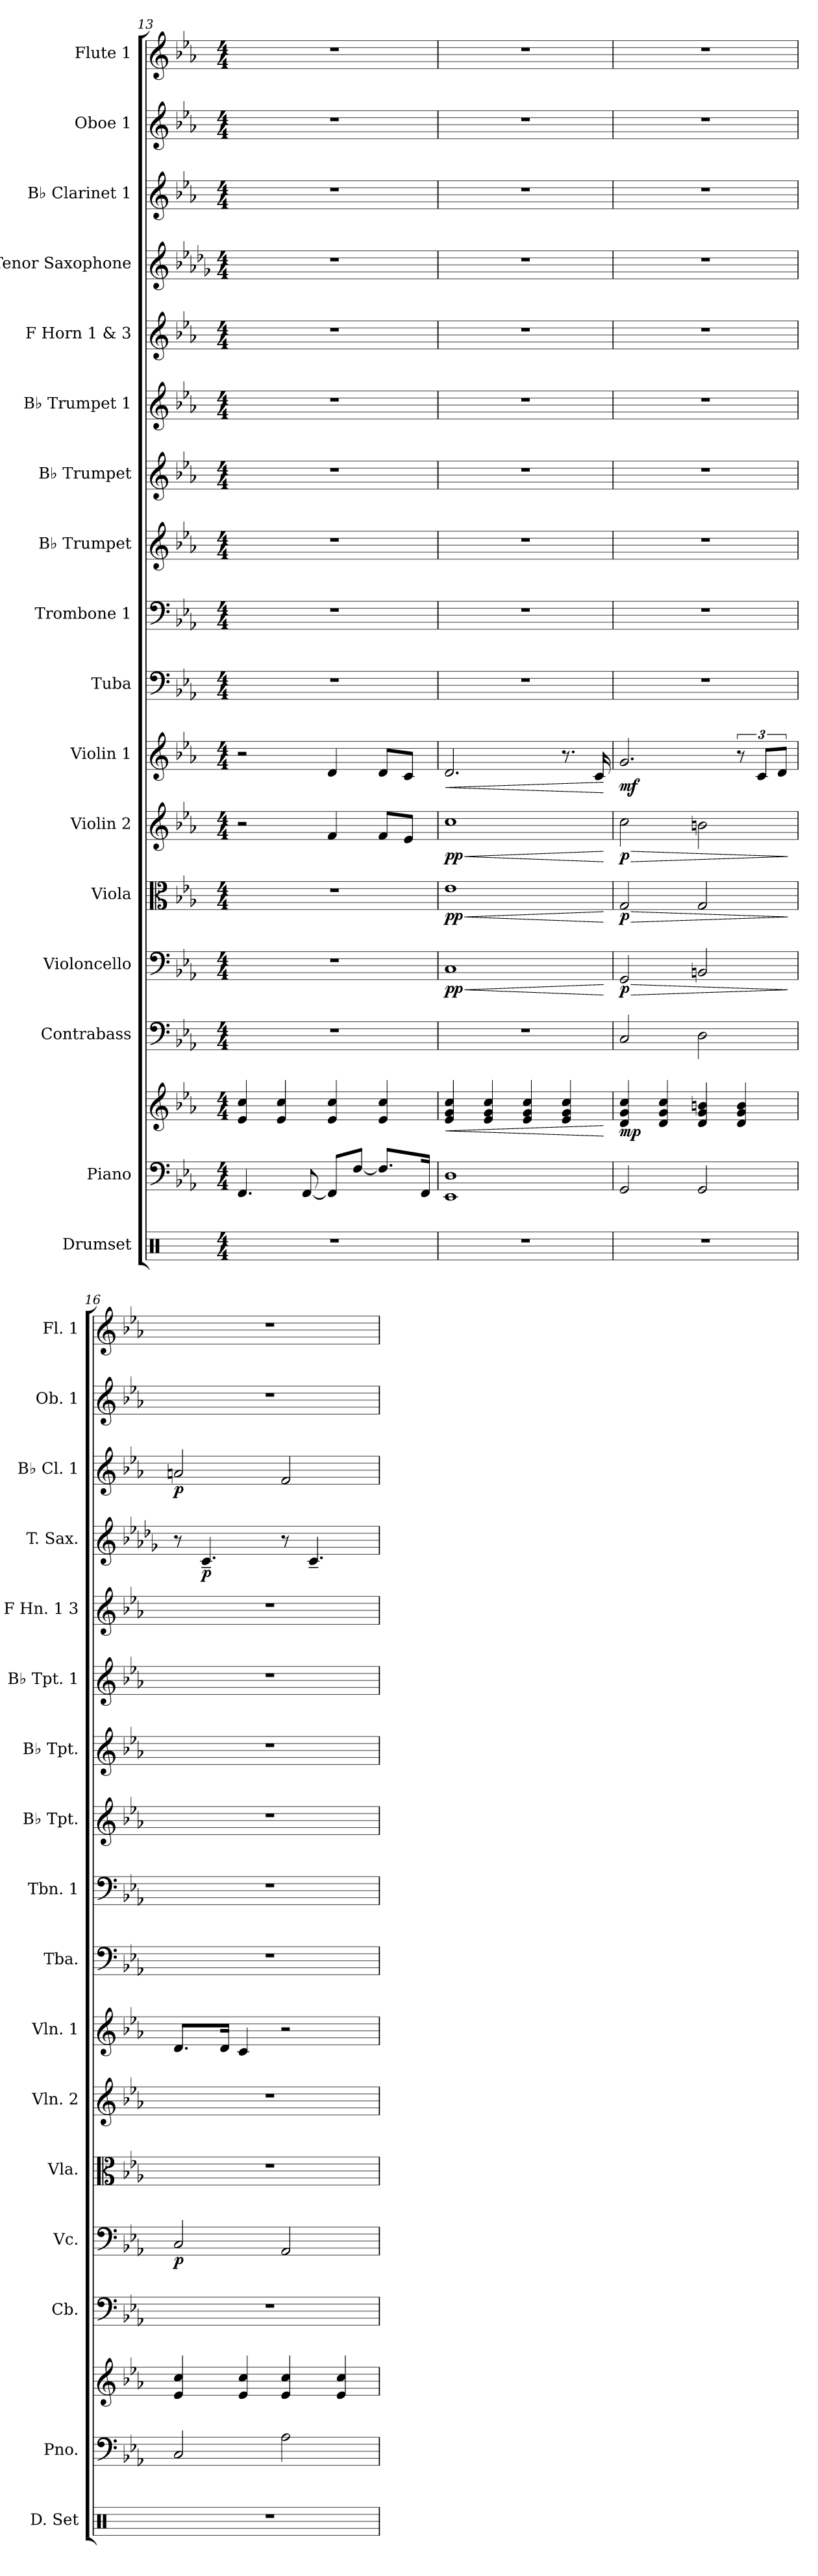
**kern	**kern	**kern	**dynam	**kern	**kern	**dynam	**kern	**dynam	**kern	**dynam	**kern	**dynam	**kern	**kern	**kern	**kern	**kern	**kern	**kern	**dynam	**kern	**dynam	**kern	**kern
*part17	*part16	*part16	*part16	*part15	*part14	*part14	*part13	*part13	*part12	*part12	*part11	*part11	*part10	*part9	*part8	*part7	*part6	*part5	*part4	*part4	*part3	*part3	*part2	*part1
*staff18	*staff17	*staff16	*staff16/17	*staff15	*staff14	*staff14	*staff13	*staff13	*staff12	*staff12	*staff11	*staff11	*staff10	*staff9	*staff8	*staff7	*staff6	*staff5	*staff4	*staff4	*staff3	*staff3	*staff2	*staff1
*I"Drumset	*I"Piano	*	*	*I"Contrabass	*I"Violoncello	*	*I"Viola	*	*I"Violin 2	*	*I"Violin 1	*	*I"Tuba	*I"Trombone 1	*I"B♭ Trumpet	*I"B♭ Trumpet	*I"B♭ Trumpet 1	*I"F Horn 1 &amp; 3	*I"Tenor Saxophone	*	*I"B♭ Clarinet 1	*	*I"Oboe 1	*I"Flute 1
*I'D. Set	*I'Pno.	*	*	*I'Cb.	*I'Vc.	*	*I'Vla.	*	*I'Vln. 2	*	*I'Vln. 1	*	*I'Tba.	*I'Tbn. 1	*I'B♭ Tpt.	*I'B♭ Tpt.	*I'B♭ Tpt. 1	*I'F Hn. 1 3	*I'T. Sax.	*	*I'B♭ Cl. 1	*	*I'Ob. 1	*I'Fl. 1
*clefX	*clefF4	*clefG2	*	*clefF4	*clefF4	*	*clefC3	*	*clefG2	*	*clefG2	*	*clefF4	*clefF4	*clefG2	*clefG2	*clefG2	*clefG2	*clefG2	*	*clefG2	*	*clefG2	*clefG2
*	*	*	*	*ITrd7c12	*	*	*	*	*	*	*	*	*	*	*ITrd1c2	*ITrd1c2	*ITrd1c2	*ITrd4c7	*ITrd8c14	*	*ITrd1c2	*	*	*
*k[]	*k[b-e-a-]	*k[b-e-a-]	*	*k[b-e-a-]	*k[b-e-a-]	*	*k[b-e-a-]	*	*k[b-e-a-]	*	*k[b-e-a-]	*	*k[b-e-a-]	*k[b-e-a-]	*k[b-e-a-d-g-]	*k[b-e-a-d-g-]	*k[b-e-a-d-g-]	*k[b-e-a-d-]	*k[b-e-a-d-g-]	*	*k[b-e-a-d-g-]	*	*k[b-e-a-]	*k[b-e-a-]
*M4/4	*M4/4	*M4/4	*	*M4/4	*M4/4	*	*M4/4	*	*M4/4	*	*M4/4	*	*M4/4	*M4/4	*M4/4	*M4/4	*M4/4	*M4/4	*M4/4	*	*M4/4	*	*M4/4	*M4/4
=13	=13	=13	=13	=13	=13	=13	=13	=13	=13	=13	=13	=13	=13	=13	=13	=13	=13	=13	=13	=13	=13	=13	=13	=13
1r	4.FF/	4e-/ 4cc/	.	1r	1r	.	1r	.	2r	.	2r	.	1r	1r	1r	1r	1r	1r	1r	.	1r	.	1r	1r
.	.	4e-/ 4cc/	.	.	.	.	.	.	.	.	.	.	.	.	.	.	.	.	.	.	.	.	.	.
.	[8FF/	.	.	.	.	.	.	.	.	.	.	.	.	.	.	.	.	.	.	.	.	.	.	.
.	8FF/L]	4e-/ 4cc/	.	.	.	.	.	.	4f/	.	4d/	.	.	.	.	.	.	.	.	.	.	.	.	.
.	[8F/J	.	.	.	.	.	.	.	.	.	.	.	.	.	.	.	.	.	.	.	.	.	.	.
.	8.F/L]	4e-/ 4cc/	.	.	.	.	.	.	8f/L	.	8d/L	.	.	.	.	.	.	.	.	.	.	.	.	.
.	.	.	.	.	.	.	.	.	8e-/J	.	8c/J	.	.	.	.	.	.	.	.	.	.	.	.	.
.	16FF/Jk	.	.	.	.	.	.	.	.	.	.	.	.	.	.	.	.	.	.	.	.	.	.	.
=14	=14	=14	=14	=14	=14	=14	=14	=14	=14	=14	=14	=14	=14	=14	=14	=14	=14	=14	=14	=14	=14	=14	=14	=14
!	!	!	!LO:HP:b	!	!	!LO:HP:b	!	!LO:HP:b	!	!LO:HP:b	!	!LO:HP:b	!	!	!	!	!	!	!	!	!	!	!	!
!	!	!	!	!	!	!LO:DY:n=1:b	!	!LO:DY:n=1:b	!	!LO:DY:n=1:b	!	!	!	!	!	!	!	!	!	!	!	!	!	!
1r	1EE- 1D	4e-/ 4g/ 4cc/	<	1r	1C	< pp	1e-	< pp	1cc	< pp	2.d/	<	1r	1r	1r	1r	1r	1r	1r	.	1r	.	1r	1r
.	.	4e-/ 4g/ 4cc/	.	.	.	.	.	.	.	.	.	.	.	.	.	.	.	.	.	.	.	.	.	.
.	.	4e-/ 4g/ 4cc/	.	.	.	.	.	.	.	.	.	.	.	.	.	.	.	.	.	.	.	.	.	.
.	.	4e-/ 4g/ 4cc/	.	.	.	.	.	.	.	.	8.r	.	.	.	.	.	.	.	.	.	.	.	.	.
.	.	.	.	.	.	.	.	.	.	.	16c/	.	.	.	.	.	.	.	.	.	.	.	.	.
.	.	.	[	.	.	[	.	[	.	[	.	[	.	.	.	.	.	.	.	.	.	.	.	.
=15	=15	=15	=15	=15	=15	=15	=15	=15	=15	=15	=15	=15	=15	=15	=15	=15	=15	=15	=15	=15	=15	=15	=15	=15
!	!	!	!LO:DY:b	!	!	!LO:HP:b	!	!LO:HP:b	!	!LO:HP:b	!	!	!	!	!	!	!	!	!	!	!	!	!	!
!	!	!	!	!	!	!LO:DY:n=1:b	!	!LO:DY:n=1:b	!	!LO:DY:n=1:b	!	!LO:DY:b	!	!	!	!	!	!	!	!	!	!	!	!
1r	2GG/	4d/ 4g/ 4cc/	mp	2CC/	2GG/	> p	2G/	> p	2cc\	> p	2.g/	mf	1r	1r	1r	1r	1r	1r	1r	.	1r	.	1r	1r
.	.	4d/ 4g/ 4cc/	.	.	.	.	.	.	.	.	.	.	.	.	.	.	.	.	.	.	.	.	.	.
.	2GG/	4d/ 4g/ 4bn/	.	2DD\	2BBn/	.	2G/	.	2bn\	.	.	.	.	.	.	.	.	.	.	.	.	.	.	.
.	.	4d/ 4g/ 4b/	.	.	.	.	.	.	.	.	12r	.	.	.	.	.	.	.	.	.	.	.	.	.
.	.	.	.	.	.	.	.	.	.	.	12c/L	.	.	.	.	.	.	.	.	.	.	.	.	.
.	.	.	.	.	.	.	.	.	.	.	12d/J	.	.	.	.	.	.	.	.	.	.	.	.	.
.	.	.	.	.	.	]	.	]	.	]	.	.	.	.	.	.	.	.	.	.	.	.	.	.
=16	=16	=16	=16	=16	=16	=16	=16	=16	=16	=16	=16	=16	=16	=16	=16	=16	=16	=16	=16	=16	=16	=16	=16	=16
!	!	!	!	!	!	!LO:DY:b	!	!	!	!	!	!	!	!	!	!	!	!	!	!	!	!LO:DY:b	!	!
1r	2C/	4e-/ 4cc/	.	1r	2C/	p	1r	.	1r	.	8.d/L	.	1r	1r	1r	1r	1r	1r	8r	.	2gn/	p	1r	1r
!	!	!	!	!	!	!	!	!	!	!	!	!	!	!	!	!	!	!	!	!LO:DY:b	!	!	!	!
.	.	.	.	.	.	.	.	.	.	.	.	.	.	.	.	.	.	.	4.C~/	p	.	.	.	.
.	.	.	.	.	.	.	.	.	.	.	16d/Jk	.	.	.	.	.	.	.	.	.	.	.	.	.
.	.	4e-/ 4cc/	.	.	.	.	.	.	.	.	4c/	.	.	.	.	.	.	.	.	.	.	.	.	.
.	2A-\	4e-/ 4cc/	.	.	2AA-/	.	.	.	.	.	2r	.	.	.	.	.	.	.	8r	.	2e-/	.	.	.
.	.	.	.	.	.	.	.	.	.	.	.	.	.	.	.	.	.	.	4.C~/	.	.	.	.	.
.	.	4e-/ 4cc/	.	.	.	.	.	.	.	.	.	.	.	.	.	.	.	.	.	.	.	.	.	.
=	=	=	=	=	=	=	=	=	=	=	=	=	=	=	=	=	=	=	=	=	=	=	=	=
*-	*-	*-	*-	*-	*-	*-	*-	*-	*-	*-	*-	*-	*-	*-	*-	*-	*-	*-	*-	*-	*-	*-	*-	*-
